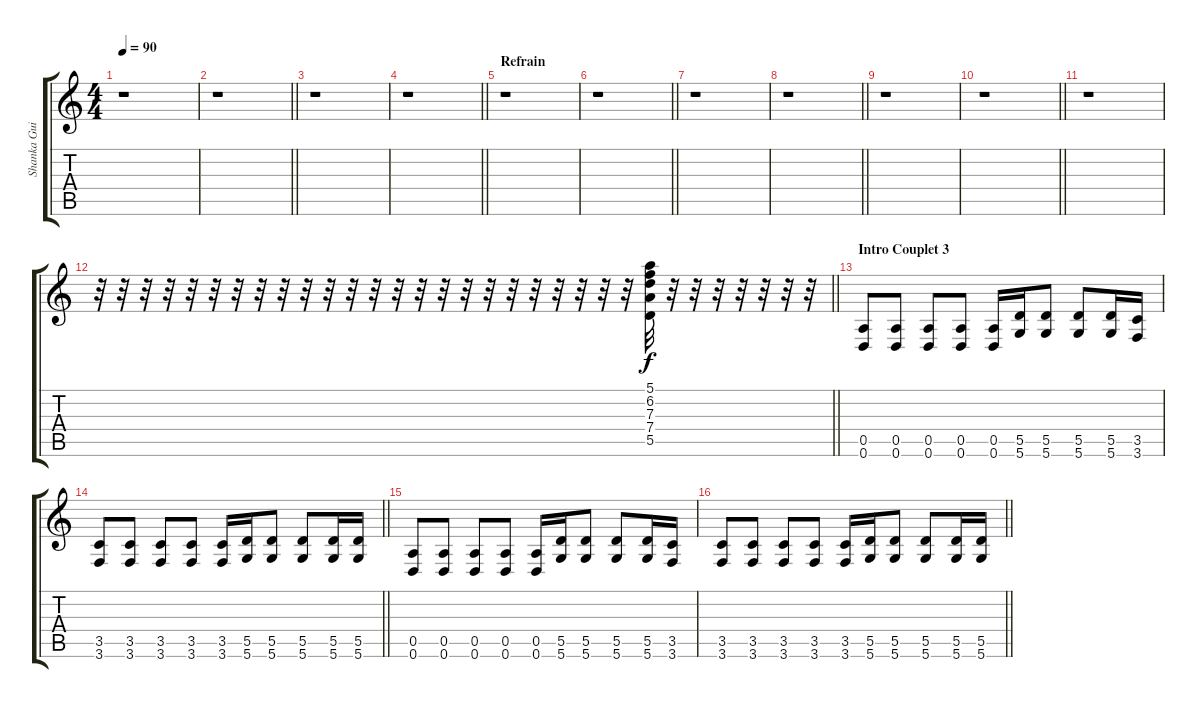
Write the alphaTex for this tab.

\track ("Shanka Guitar Overdrive" "Shanka Gui") {instrument overdrivenguitar}
\staff {score tabs}
\tuning (E4 B3 G3 D3 A2 D2) {hide}
\ts (4 4)
\tempo 90
\clef g2
\ks c
r.1{dy f} |
\barLineRight lightlight
r.1 |
r.1 |
\barLineRight lightlight
r.1 |
\section ("" "Refrain")
r.1 |
\barLineRight lightlight
r.1 |
r.1 |
\barLineRight lightlight
r.1 |
r.1 |
\barLineRight lightlight
r.1 |
r.1 |
\barLineRight lightlight
r.32 r.32 r.32 r.32 r.32 r.32 r.32 r.32 r.32 r.32 r.32 r.32 r.32 r.32 r.32 r.32 r.32 r.32 r.32 r.32 r.32 r.32 r.32 r.32 (5.1 6.2 7.3 7.4 5.5).32 r.32 r.32 r.32 r.32 r.32 r.32 r.32 |
\section ("" "Intro Couplet 3")
(0.5 0.6).8 (0.5 0.6).8 (0.5 0.6).8 (0.5 0.6).8 (0.5 0.6).16 (5.5 5.6).16 (5.5 5.6).8 (5.5 5.6).8 (5.5 5.6).16 (3.5 3.6).16 |
\barLineRight lightlight
(3.5 3.6).8 (3.5 3.6).8 (3.5 3.6).8 (3.5 3.6).8 (3.5 3.6).16 (5.5 5.6).16 (5.5 5.6).8 (5.5 5.6).8 (5.5 5.6).16 (5.5 5.6).16 |
(0.5 0.6).8 (0.5 0.6).8 (0.5 0.6).8 (0.5 0.6).8 (0.5 0.6).16 (5.5 5.6).16 (5.5 5.6).8 (5.5 5.6).8 (5.5 5.6).16 (3.5 3.6).16 |
\barLineRight lightlight
(3.5 3.6).8 (3.5 3.6).8 (3.5 3.6).8 (3.5 3.6).8 (3.5 3.6).16 (5.5 5.6).16 (5.5 5.6).8 (5.5 5.6).8 (5.5 5.6).16 (5.5 5.6).16
